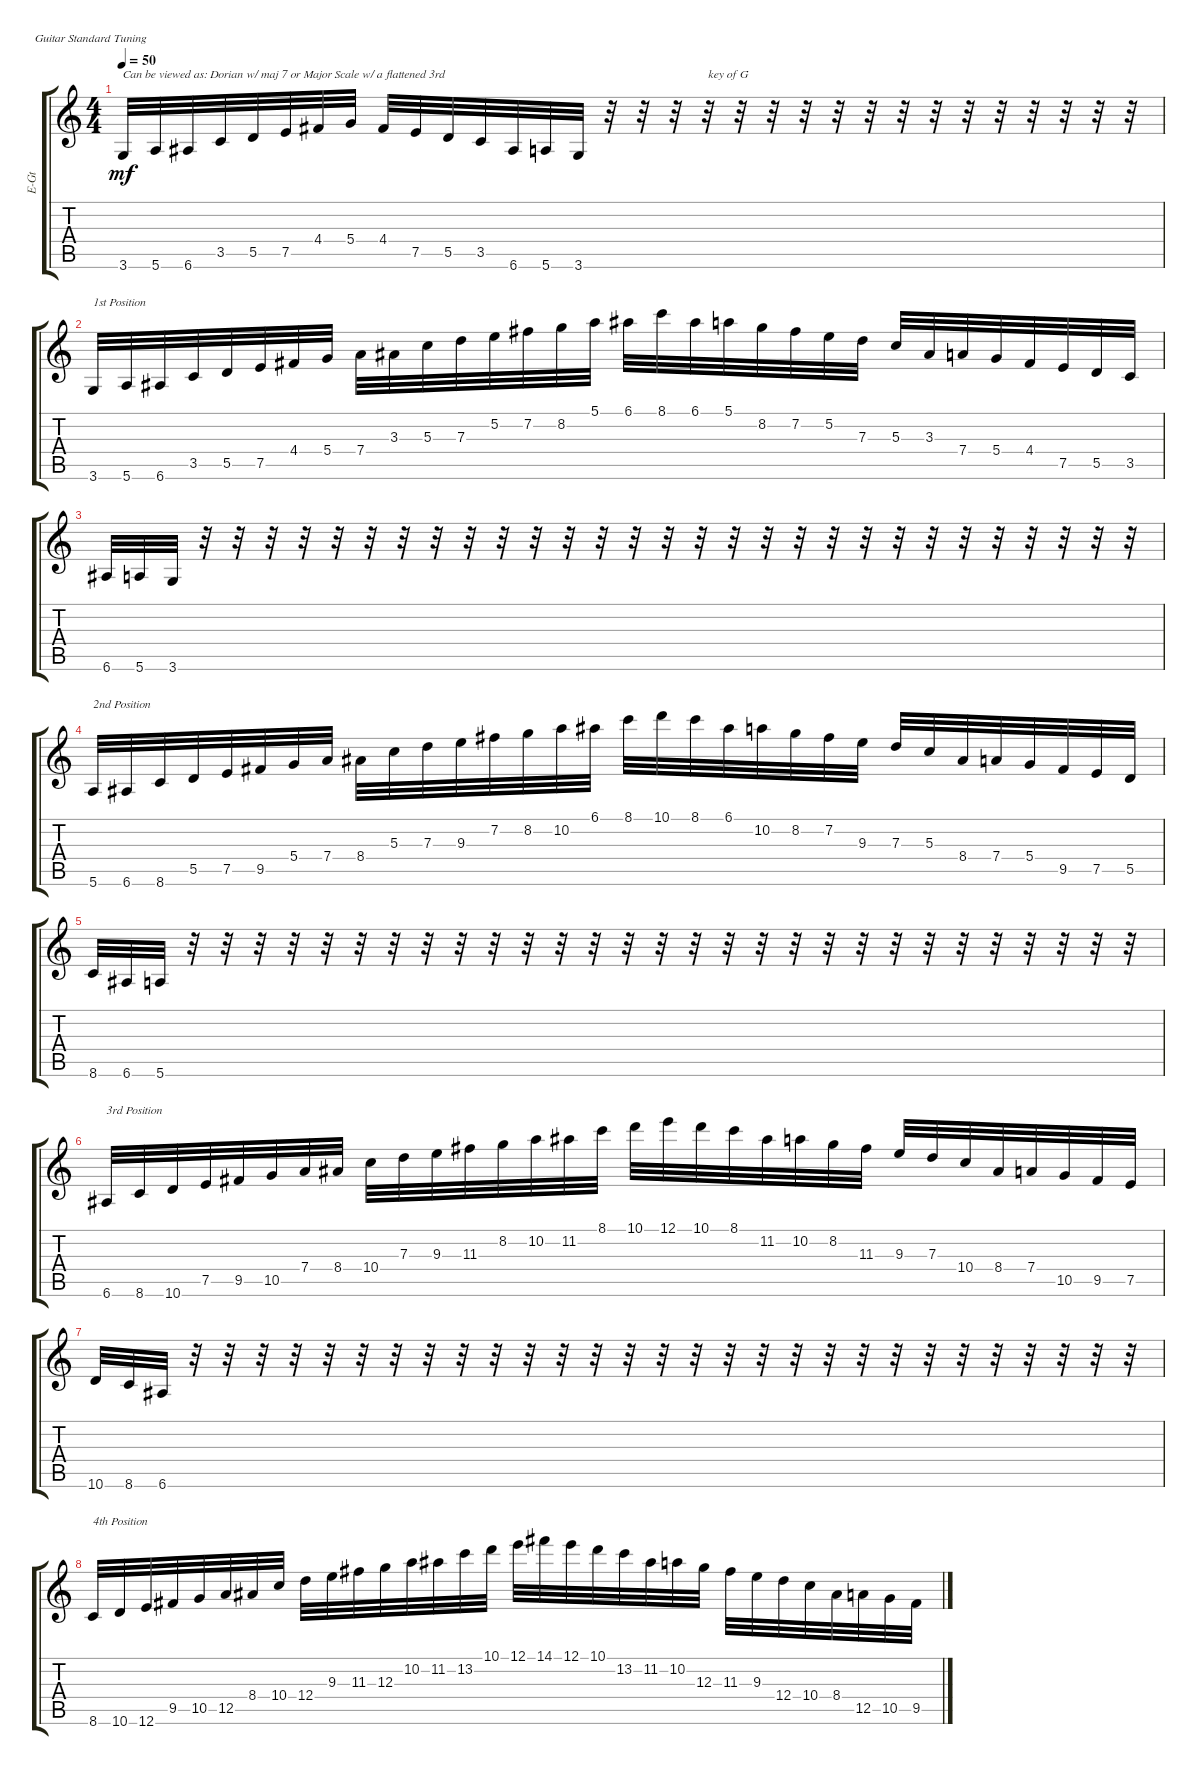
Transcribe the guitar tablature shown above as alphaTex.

\defaultSystemsLayout 4
\bracketExtendMode groupsimilarinstruments
\otherSystemsTrackNameOrientation horizontal
\track ("Electric Guitar" "E-Gt") {instrument overdrivenguitar}
\staff {score tabs}
\tuning (E4 B3 G3 D3 A2 E2)
\ts (4 4)
\tempo 50
\clef g2
\ks c
3.6.32{txt "Can be viewed as: Dorian w/ maj 7 or Major Scale w/ a flattened 3rd" dy mf instrument overdrivenguitar beam Up} 5.6.32{beam Up} 6.6{acc #}.32{beam Up} 3.5.32{beam Up} 5.5.32{beam Up} 7.5.32{beam Up} 4.4{acc #}.32{beam Up} 5.4.32{beam Up} 4.4{acc #}.32{beam Up} 7.5.32{beam Up} 5.5.32{beam Up} 3.5.32{beam Up} 6.6{acc #}.32{beam Up} 5.6.32{beam Up} 3.6.32{beam Up} r.32{beam Up} r.32{beam Up} r.32{beam Up} r.32{txt "key of G" beam Up} r.32{beam Up} r.32{beam Up} r.32{beam Up} r.32{beam Up} r.32{beam Up} r.32{beam Up} r.32{beam Up} r.32{beam Up} r.32{beam Up} r.32{beam Up} r.32{beam Up} r.32{beam Up} r.32{beam Up} |
3.6.32{txt "1st Position" beam Up} 5.6.32{beam Up} 6.6{acc #}.32{beam Up} 3.5.32{beam Up} 5.5.32{beam Up} 7.5.32{beam Up} 4.4{acc #}.32{beam Up} 5.4.32{beam Up} 7.4.32{beam Down} 3.3{acc #}.32{beam Down} 5.3.32{beam Down} 7.3.32{beam Down} 5.2.32{beam Down} 7.2{acc #}.32{beam Down} 8.2.32{beam Down} 5.1.32{beam Down} 6.1{acc #}.32{beam Down} 8.1.32{beam Down} 6.1{acc #}.32{beam Down} 5.1.32{beam Down} 8.2.32{beam Down} 7.2{acc #}.32{beam Down} 5.2.32{beam Down} 7.3.32{beam Down} 5.3.32{beam Up} 3.3{acc #}.32{beam Up} 7.4.32{beam Up} 5.4.32{beam Up} 4.4{acc #}.32{beam Up} 7.5.32{beam Up} 5.5.32{beam Up} 3.5.32{beam Up} |
6.6{acc #}.32{beam Up} 5.6.32{beam Up} 3.6.32{beam Up} r.32{beam Up} r.32{beam Up} r.32{beam Up} r.32{beam Up} r.32{beam Up} r.32{beam Up} r.32{beam Up} r.32{beam Up} r.32{beam Up} r.32{beam Up} r.32{beam Up} r.32{beam Up} r.32{beam Up} r.32{beam Up} r.32{beam Up} r.32{beam Up} r.32{beam Up} r.32{beam Up} r.32{beam Up} r.32{beam Up} r.32{beam Up} r.32{beam Up} r.32{beam Up} r.32{beam Up} r.32{beam Up} r.32{beam Up} r.32{beam Up} r.32{beam Up} r.32{beam Up} |
5.6.32{txt "2nd Position" beam Up} 6.6{acc #}.32{beam Up} 8.6.32{beam Up} 5.5.32{beam Up} 7.5.32{beam Up} 9.5{acc #}.32{beam Up} 5.4.32{beam Up} 7.4.32{beam Up} 8.4{acc #}.32{beam Down} 5.3.32{beam Down} 7.3.32{beam Down} 9.3.32{beam Down} 7.2{acc #}.32{beam Down} 8.2.32{beam Down} 10.2.32{beam Down} 6.1{acc #}.32{beam Down} 8.1.32{beam Down} 10.1.32{beam Down} 8.1.32{beam Down} 6.1{acc #}.32{beam Down} 10.2.32{beam Down} 8.2.32{beam Down} 7.2{acc #}.32{beam Down} 9.3.32{beam Down} 7.3.32{beam Up} 5.3.32{beam Up} 8.4{acc #}.32{beam Up} 7.4.32{beam Up} 5.4.32{beam Up} 9.5{acc #}.32{beam Up} 7.5.32{beam Up} 5.5.32{beam Up} |
8.6.32{beam Up} 6.6{acc #}.32{beam Up} 5.6.32{beam Up} r.32{beam Up} r.32{beam Up} r.32{beam Up} r.32{beam Up} r.32{beam Up} r.32{beam Up} r.32{beam Up} r.32{beam Up} r.32{beam Up} r.32{beam Up} r.32{beam Up} r.32{beam Up} r.32{beam Up} r.32{beam Up} r.32{beam Up} r.32{beam Up} r.32{beam Up} r.32{beam Up} r.32{beam Up} r.32{beam Up} r.32{beam Up} r.32{beam Up} r.32{beam Up} r.32{beam Up} r.32{beam Up} r.32{beam Up} r.32{beam Up} r.32{beam Up} r.32{beam Up} |
6.6{acc #}.32{txt "3rd Position" beam Up} 8.6.32{beam Up} 10.6.32{beam Up} 7.5.32{beam Up} 9.5{acc #}.32{beam Up} 10.5.32{beam Up} 7.4.32{beam Up} 8.4{acc #}.32{beam Up} 10.4.32{beam Down} 7.3.32{beam Down} 9.3.32{beam Down} 11.3{acc #}.32{beam Down} 8.2.32{beam Down} 10.2.32{beam Down} 11.2{acc #}.32{beam Down} 8.1.32{beam Down} 10.1.32{beam Down} 12.1.32{beam Down} 10.1.32{beam Down} 8.1.32{beam Down} 11.2{acc #}.32{beam Down} 10.2.32{beam Down} 8.2.32{beam Down} 11.3{acc #}.32{beam Down} 9.3.32{beam Up} 7.3.32{beam Up} 10.4.32{beam Up} 8.4{acc #}.32{beam Up} 7.4.32{beam Up} 10.5.32{beam Up} 9.5{acc #}.32{beam Up} 7.5.32{beam Up} |
10.6.32{beam Up} 8.6.32{beam Up} 6.6{acc #}.32{beam Up} r.32{beam Up} r.32{beam Up} r.32{beam Up} r.32{beam Up} r.32{beam Up} r.32{beam Up} r.32{beam Up} r.32{beam Up} r.32{beam Up} r.32{beam Up} r.32{beam Up} r.32{beam Up} r.32{beam Up} r.32{beam Up} r.32{beam Up} r.32{beam Up} r.32{beam Up} r.32{beam Up} r.32{beam Up} r.32{beam Up} r.32{beam Up} r.32{beam Up} r.32{beam Up} r.32{beam Up} r.32{beam Up} r.32{beam Up} r.32{beam Up} r.32{beam Up} r.32{beam Up} |
8.6.32{txt "4th Position" beam Up} 10.6.32{beam Up} 12.6.32{beam Up} 9.5{acc #}.32{beam Up} 10.5.32{beam Up} 12.5.32{beam Up} 8.4{acc #}.32{beam Up} 10.4.32{beam Up} 12.4.32{beam Down} 9.3.32{beam Down} 11.3{acc #}.32{beam Down} 12.3.32{beam Down} 10.2.32{beam Down} 11.2{acc #}.32{beam Down} 13.2.32{beam Down} 10.1.32{beam Down} 12.1.32{beam Down} 14.1{acc #}.32{beam Down} 12.1.32{beam Down} 10.1.32{beam Down} 13.2.32{beam Down} 11.2{acc #}.32{beam Down} 10.2.32{beam Down} 12.3.32{beam Down} 11.3{acc #}.32{beam Down} 9.3.32{beam Down} 12.4.32{beam Down} 10.4.32{beam Down} 8.4{acc #}.32{beam Down} 12.5.32{beam Down} 10.5.32{beam Down} 9.5{acc #}.32{beam Down}
